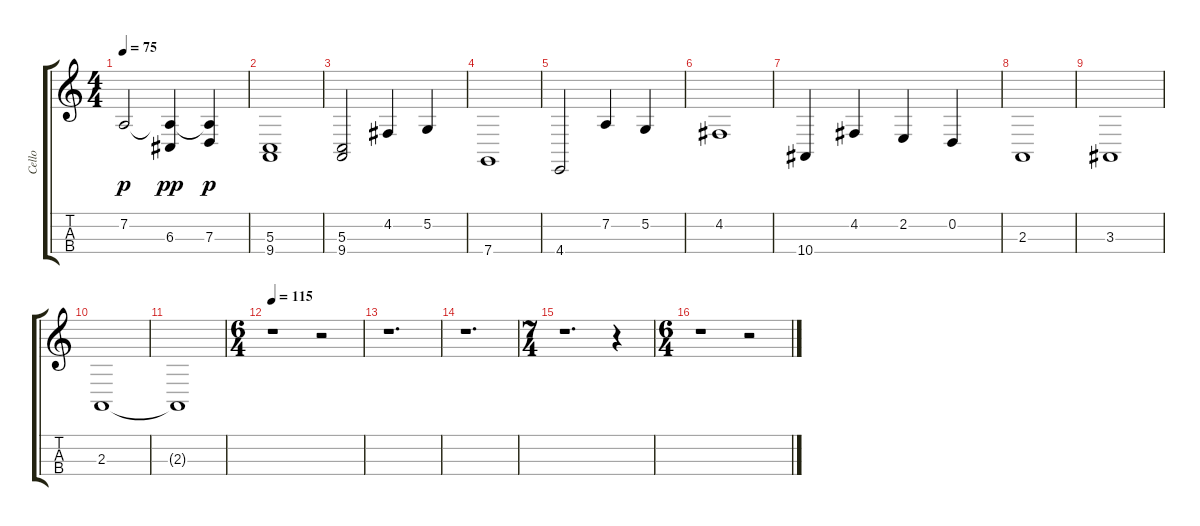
\track ("Cello" "Cello") {instrument cello}
\staff {score tabs}
\tuning (A3 D3 G2 C2) {hide}
\ts (4 4)
\tempo 75
\clef g2
\ks c
7.2{t}.2{dy p} (7.2{t} 6.3).4{dy pp} (7.2{t} 7.3).4{dy p} |
(5.3 9.4).1 |
(5.3 9.4).2 4.2.4 5.2.4 |
7.4.1 |
4.4.2 7.2.4 5.2.4 |
4.2.1 |
10.4.4 4.2.4 2.2.4 0.2.4 |
2.3.1 |
3.3.1 |
2.3.1 |
2.3{t}.1 |
\ts (6 4)
\tempo 115
r.1 r.2 |
r.1{d} |
r.1{d} |
\ts (7 4)
r.1{d} r.4 |
\ts (6 4)
r.1 r.2
